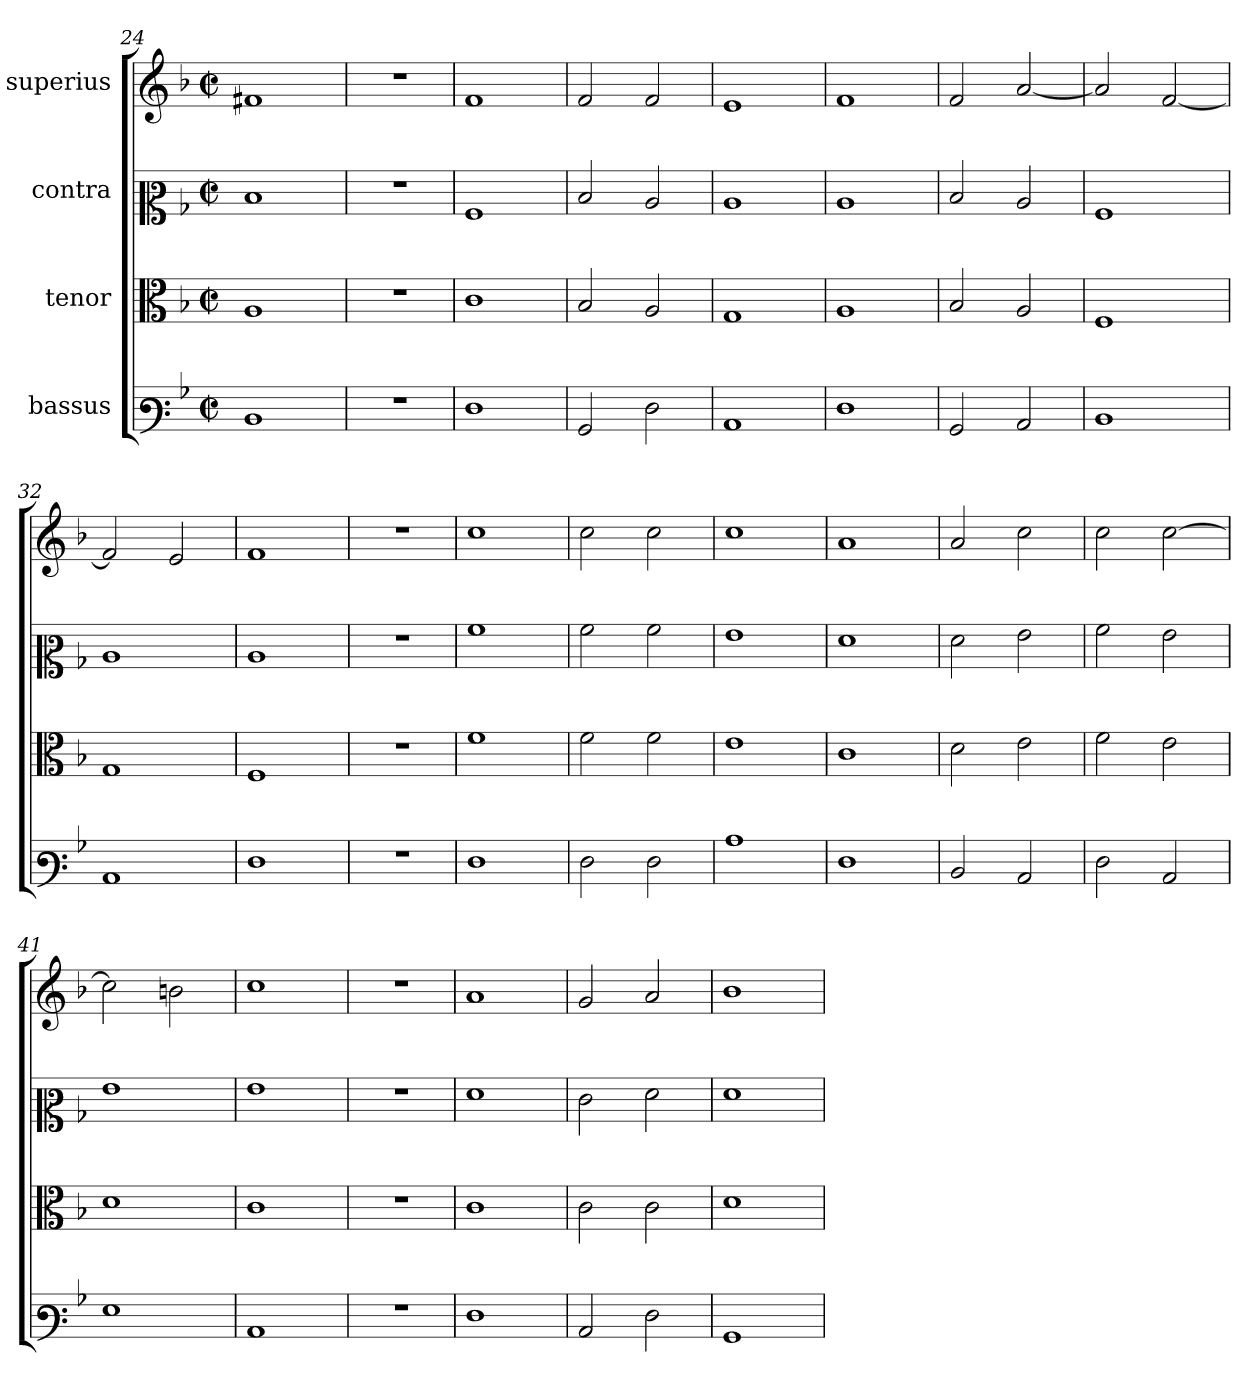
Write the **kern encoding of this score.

**kern	**kern	**kern	**kern
*part4	*part3	*part2	*part1
*staff4	*staff3	*staff2	*staff1
*I"bassus	*I"tenor	*I"contra	*I"superius
*clefF3	*clefC3	*clefC2	*clefG2
*k[b-]	*k[b-]	*k[b-]	*k[b-]
*M2/2	*M2/2	*M2/2	*M2/2
*met(c|)	*met(c|)	*met(c|)	*met(c|)
=24	=24	=24	=24
1D	1A	1d	1f#X
=25	=25	=25	=25
1r	1r	1r	1r
=26	=26	=26	=26
1F	1c	1A	1f
=27	=27	=27	=27
2BB-	2B-	2d	2f
2F	2A	2c	2f
=28	=28	=28	=28
1C	1G	1c	1e
=29	=29	=29	=29
1F	1A	1c	1f
=30	=30	=30	=30
2BB-	2B-	2d	2f
2C	2A	2c	[2a
=31	=31	=31	=31
1D	1F	1A	2a]
.	.	.	[2f
=32	=32	=32	=32
1C	1G	1c	2f]
.	.	.	2e
=33	=33	=33	=33
1F	1F	1c	1f
=34	=34	=34	=34
1r	1r	1r	1r
=35	=35	=35	=35
1F	1f	1a	1cc
=36	=36	=36	=36
2F	2f	2a	2cc
2F	2f	2a	2cc
=37	=37	=37	=37
1c	1e	1g	1cc
=38	=38	=38	=38
1F	1c	1f	1a
=39	=39	=39	=39
2D	2d	2f	2a
2C	2e	2g	2cc
=40	=40	=40	=40
2F	2f	2a	2cc
2C	2e	2g	[2cc
=41	=41	=41	=41
1G	1d	1g	2cc]
.	.	.	2bn
=42	=42	=42	=42
1C	1c	1g	1cc
=43	=43	=43	=43
1r	1r	1r	1r
=44	=44	=44	=44
1F	1c	1f	1a
=45	=45	=45	=45
2C	2c	2e	2g
2F	2c	2f	2a
=46	=46	=46	=46
1BB-	1d	1f	1b-
=	=	=	=
*-	*-	*-	*-
